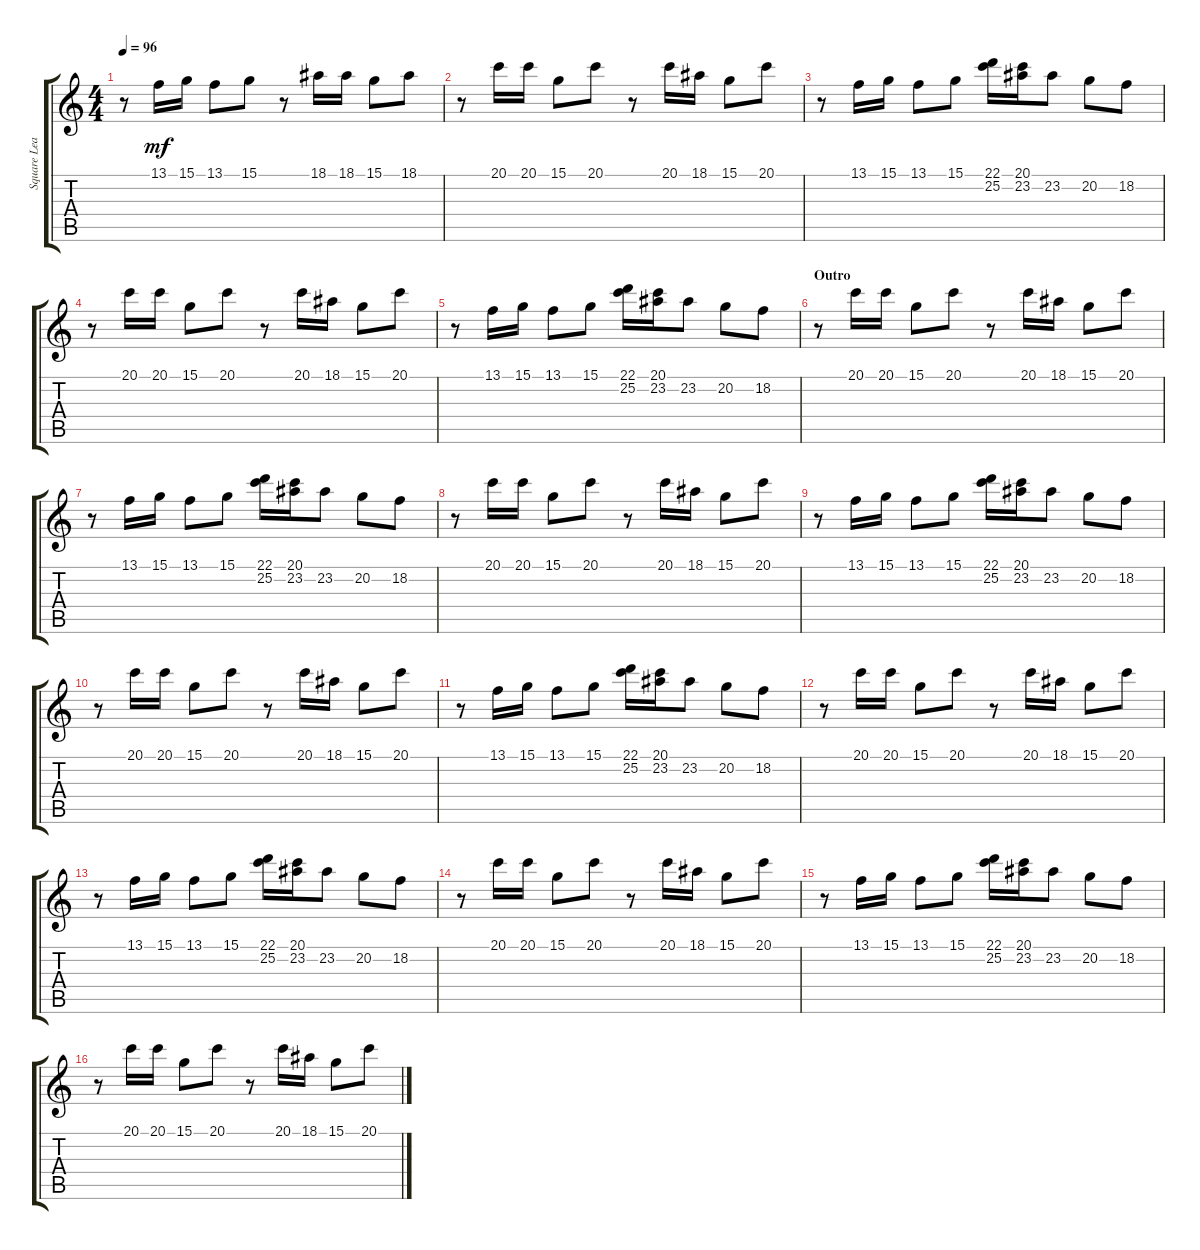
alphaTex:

\track ("Square Lead (Staff 1)" "Square Lea") {instrument lead1square}
\staff {score tabs}
\tuning (E4 B3 G3 D3 A2 E2) {hide}
\ts (4 4)
\tempo 96
\clef g2
\ks aminor
r.8{dy mf} 13.1.16 15.1.16 13.1.8 15.1.8 r.8 18.1.16 18.1.16 15.1.8 18.1.8 |
r.8 20.1.16 20.1.16 15.1.8 20.1.8 r.8 20.1.16 18.1.16 15.1.8 20.1.8 |
r.8 13.1.16 15.1.16 13.1.8 15.1.8 (22.1 25.2).16 (20.1 23.2).16 23.2.8 20.2.8 18.2.8 |
r.8 20.1.16 20.1.16 15.1.8 20.1.8 r.8 20.1.16 18.1.16 15.1.8 20.1.8 |
r.8 13.1.16 15.1.16 13.1.8 15.1.8 (22.1 25.2).16 (20.1 23.2).16 23.2.8 20.2.8 18.2.8 |
\section ("" "Outro")
r.8 20.1.16 20.1.16 15.1.8 20.1.8 r.8 20.1.16 18.1.16 15.1.8 20.1.8 |
r.8 13.1.16 15.1.16 13.1.8 15.1.8 (22.1 25.2).16 (20.1 23.2).16 23.2.8 20.2.8 18.2.8 |
r.8 20.1.16 20.1.16 15.1.8 20.1.8 r.8 20.1.16 18.1.16 15.1.8 20.1.8 |
r.8 13.1.16 15.1.16 13.1.8 15.1.8 (22.1 25.2).16 (20.1 23.2).16 23.2.8 20.2.8 18.2.8 |
r.8 20.1.16 20.1.16 15.1.8 20.1.8 r.8 20.1.16 18.1.16 15.1.8 20.1.8 |
r.8 13.1.16 15.1.16 13.1.8 15.1.8 (22.1 25.2).16 (20.1 23.2).16 23.2.8 20.2.8 18.2.8 |
r.8 20.1.16 20.1.16 15.1.8 20.1.8 r.8 20.1.16 18.1.16 15.1.8 20.1.8 |
r.8 13.1.16 15.1.16 13.1.8 15.1.8 (22.1 25.2).16 (20.1 23.2).16 23.2.8 20.2.8 18.2.8 |
r.8 20.1.16 20.1.16 15.1.8 20.1.8 r.8 20.1.16 18.1.16 15.1.8 20.1.8 |
r.8 13.1.16 15.1.16 13.1.8 15.1.8 (22.1 25.2).16 (20.1 23.2).16 23.2.8 20.2.8 18.2.8 |
r.8 20.1.16 20.1.16 15.1.8 20.1.8 r.8 20.1.16 18.1.16 15.1.8 20.1.8
